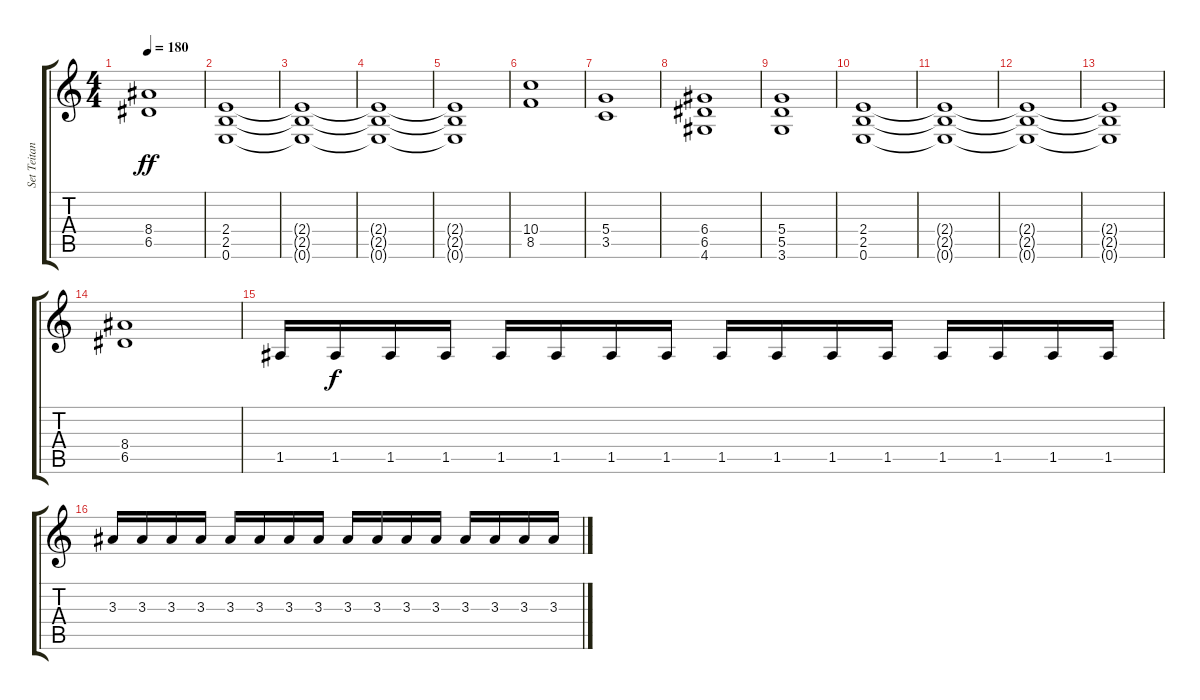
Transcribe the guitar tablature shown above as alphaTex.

\track ("Set Teitan" "Set Teitan") {instrument distortionguitar}
\staff {score tabs}
\tuning (E4 B3 G3 D3 A2 E2) {hide}
\ts (4 4)
\tempo 180
\clef g2
\ks c
(8.4{t} 6.5{t}).1{dy ff} |
(2.4 2.5 0.6).1 |
(2.4{t} 2.5{t} 0.6{t}).1 |
(2.4{t} 2.5{t} 0.6{t}).1 |
(2.4{t} 2.5{t} 0.6{t}).1 |
(10.4 8.5).1 |
(5.4 3.5).1 |
(6.4 6.5 4.6).1 |
(5.4 5.5 3.6).1 |
(2.4 2.5 0.6).1 |
(2.4{t} 2.5{t} 0.6{t}).1 |
(2.4{t} 2.5{t} 0.6{t}).1 |
(2.4{t} 2.5{t} 0.6{t}).1 |
(8.4 6.5).1 |
1.5.16 1.5.16{dy f} 1.5.16 1.5.16 1.5.16 1.5.16 1.5.16 1.5.16 1.5.16 1.5.16 1.5.16 1.5.16 1.5.16 1.5.16 1.5.16 1.5.16 |
3.3.16 3.3.16 3.3.16 3.3.16 3.3.16 3.3.16 3.3.16 3.3.16 3.3.16 3.3.16 3.3.16 3.3.16 3.3.16 3.3.16 3.3.16 3.3.16
